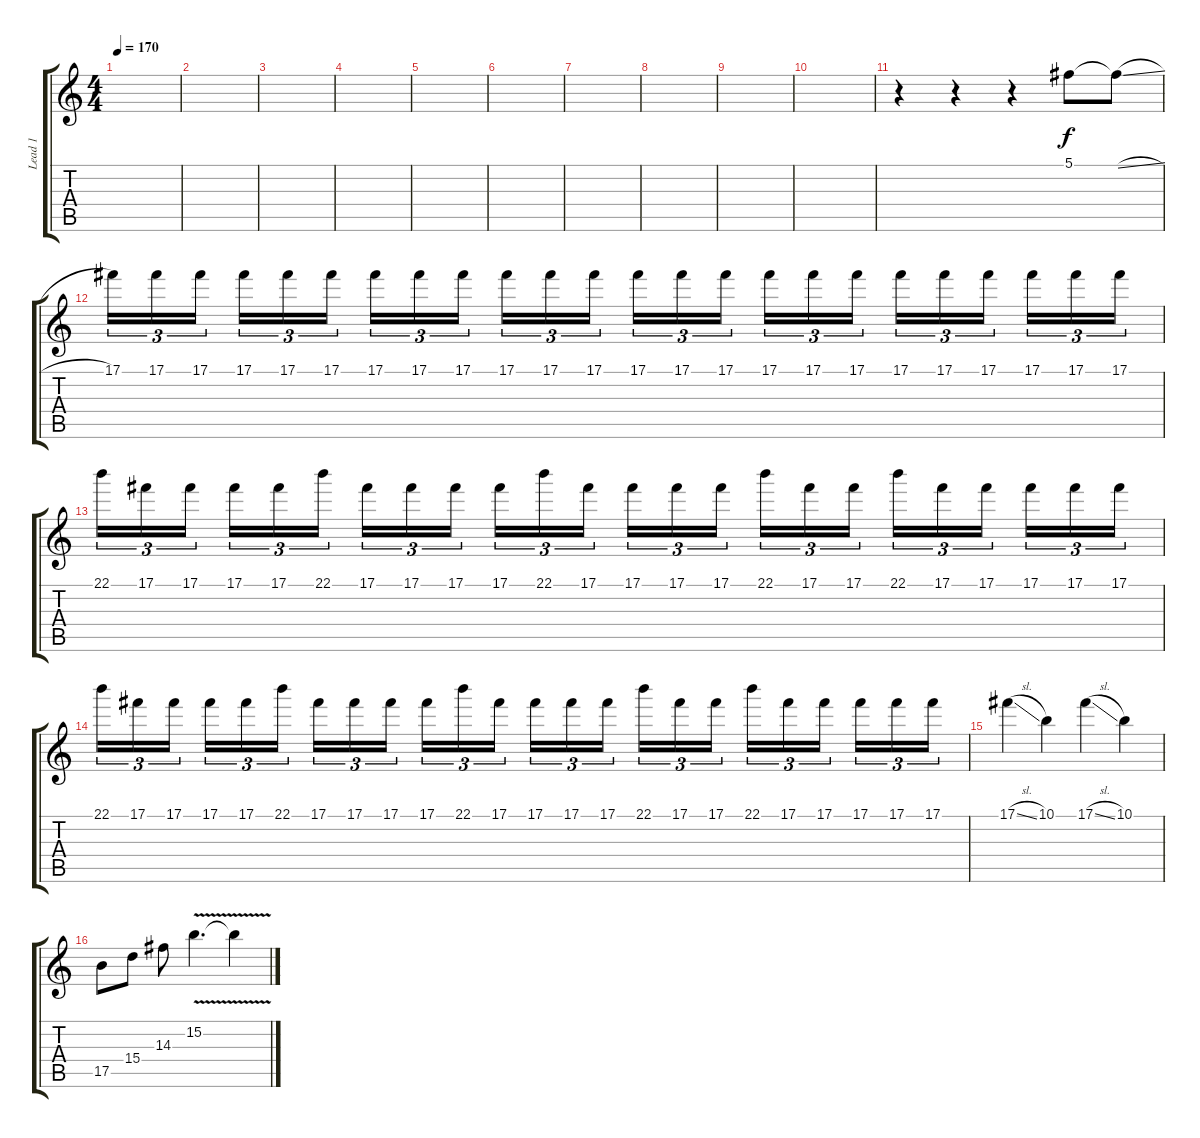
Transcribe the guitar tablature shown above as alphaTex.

\track ("Lead 1" "Lead 1") {instrument distortionguitar}
\staff {score tabs}
\tuning (Db4 Ab3 E3 B2 Gb2 B1) {hide}
\ts (4 4)
\tempo 170
\clef g2
\ks c
|
|
|
|
|
|
|
|
|
|
r.4 r.4 r.4 5.1.8 5.1{sl t}.8 |
17.1.16{tu (3 2)} 17.1.16{tu (3 2)} 17.1.16{tu (3 2) beam splitsecondary} 17.1.16{tu (3 2)} 17.1.16{tu (3 2)} 17.1.16{tu (3 2)} 17.1.16{tu (3 2)} 17.1.16{tu (3 2)} 17.1.16{tu (3 2) beam splitsecondary} 17.1.16{tu (3 2)} 17.1.16{tu (3 2)} 17.1.16{tu (3 2)} 17.1.16{tu (3 2)} 17.1.16{tu (3 2)} 17.1.16{tu (3 2) beam splitsecondary} 17.1.16{tu (3 2)} 17.1.16{tu (3 2)} 17.1.16{tu (3 2)} 17.1.16{tu (3 2)} 17.1.16{tu (3 2)} 17.1.16{tu (3 2) beam splitsecondary} 17.1.16{tu (3 2)} 17.1.16{tu (3 2)} 17.1.16{tu (3 2)} |
22.1.16{tu (3 2)} 17.1.16{tu (3 2)} 17.1.16{tu (3 2) beam splitsecondary} 17.1.16{tu (3 2)} 17.1.16{tu (3 2)} 22.1.16{tu (3 2)} 17.1.16{tu (3 2)} 17.1.16{tu (3 2)} 17.1.16{tu (3 2) beam splitsecondary} 17.1.16{tu (3 2)} 22.1.16{tu (3 2)} 17.1.16{tu (3 2)} 17.1.16{tu (3 2)} 17.1.16{tu (3 2)} 17.1.16{tu (3 2) beam splitsecondary} 22.1.16{tu (3 2)} 17.1.16{tu (3 2)} 17.1.16{tu (3 2)} 22.1.16{tu (3 2)} 17.1.16{tu (3 2)} 17.1.16{tu (3 2) beam splitsecondary} 17.1.16{tu (3 2)} 17.1.16{tu (3 2)} 17.1.16{tu (3 2)} |
22.1.16{tu (3 2)} 17.1.16{tu (3 2)} 17.1.16{tu (3 2) beam splitsecondary} 17.1.16{tu (3 2)} 17.1.16{tu (3 2)} 22.1.16{tu (3 2)} 17.1.16{tu (3 2)} 17.1.16{tu (3 2)} 17.1.16{tu (3 2) beam splitsecondary} 17.1.16{tu (3 2)} 22.1.16{tu (3 2)} 17.1.16{tu (3 2)} 17.1.16{tu (3 2)} 17.1.16{tu (3 2)} 17.1.16{tu (3 2) beam splitsecondary} 22.1.16{tu (3 2)} 17.1.16{tu (3 2)} 17.1.16{tu (3 2)} 22.1.16{tu (3 2)} 17.1.16{tu (3 2)} 17.1.16{tu (3 2) beam splitsecondary} 17.1.16{tu (3 2)} 17.1.16{tu (3 2)} 17.1.16{tu (3 2)} |
17.1{sl}.4 10.1.4 17.1{sl}.4 10.1.4 |
17.5.8 15.4.8 14.3.8 15.2{v}.4{d} 15.2{t}.4
